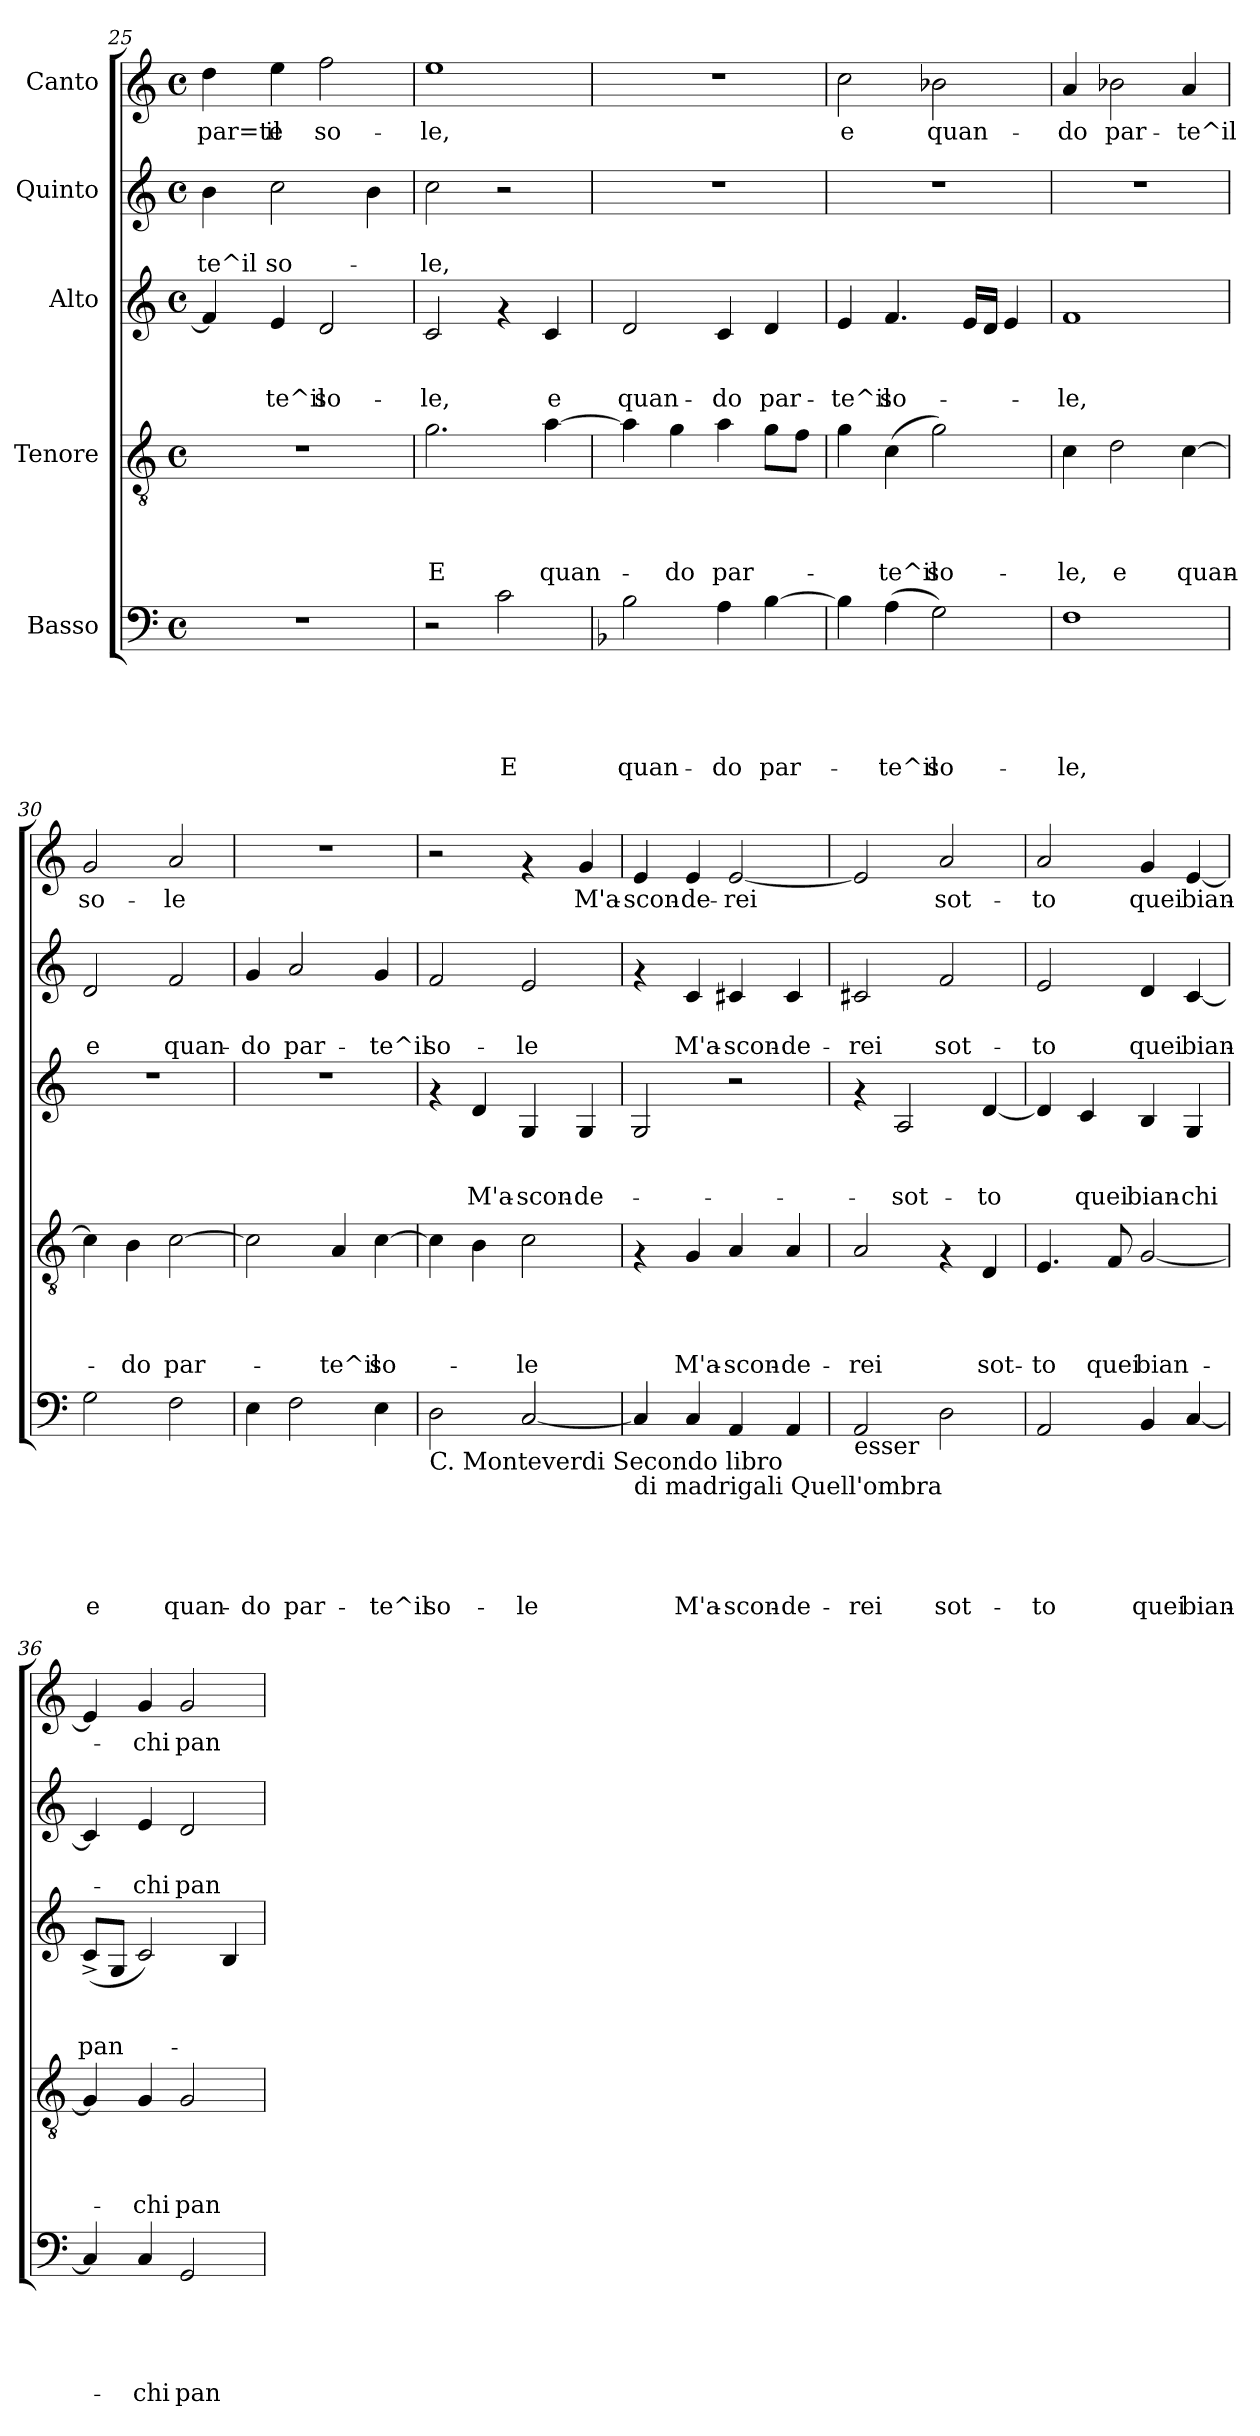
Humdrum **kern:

**kern	**text	**text	**text	**text	**text	**kern	**text	**text	**text	**text	**kern	**text	**text	**text	**kern	**text	**text	**kern	**text
*part5	*part5	*part5	*part5	*part5	*part5	*part4	*part4	*part4	*part4	*part4	*part3	*part3	*part3	*part3	*part2	*part2	*part2	*part1	*part1
*staff5	*staff5	*staff5	*staff5	*staff5	*staff5	*staff4	*staff4	*staff4	*staff4	*staff4	*staff3	*staff3	*staff3	*staff3	*staff2	*staff2	*staff2	*staff1	*staff1
*I"Basso	*	*	*	*	*	*I"Tenore	*	*	*	*	*I"Alto	*	*	*	*I"Quinto	*	*	*I"Canto	*
*clefF4	*	*	*	*	*	*clefGv2	*	*	*	*	*clefG2	*	*	*	*clefG2	*	*	*clefG2	*
*k[]	*	*	*	*	*	*k[]	*	*	*	*	*k[]	*	*	*	*k[]	*	*	*k[]	*
*C:	*	*	*	*	*	*C:	*	*	*	*	*C:	*	*	*	*C:	*	*	*C:	*
*M4/4	*	*	*	*	*	*M4/4	*	*	*	*	*M4/4	*	*	*	*M4/4	*	*	*M4/4	*
*met(c)	*	*	*	*	*	*met(c)	*	*	*	*	*met(c)	*	*	*	*met(c)	*	*	*met(c)	*
=25	=25	=25	=25	=25	=25	=25	=25	=25	=25	=25	=25	=25	=25	=25	=25	=25	=25	=25	=25
!	!	!	!	!	!	!	!	!	!	!	!	!	!	!	!	!	!LO:LY:b	!	!LO:LY:b
1r	.	.	.	.	.	1r	.	.	.	.	4f/]	.	.	.	4b\	.	-te^il	4dd\	par=te
!	!	!	!	!	!	!	!	!	!	!	!	!	!	!LO:LY:b	!	!	!LO:LY:b	!	!LO:LY:b
.	.	.	.	.	.	.	.	.	.	.	4e/	.	.	-te^il	2cc\	.	so-	4ee\	il
!	!	!	!	!	!	!	!	!	!	!	!	!	!	!LO:LY:b	!	!	!	!	!LO:LY:b
.	.	.	.	.	.	.	.	.	.	.	2d/	.	.	so-	.	.	.	2ff\	so-
.	.	.	.	.	.	.	.	.	.	.	.	.	.	.	4b\	.	.	.	.
=26	=26	=26	=26	=26	=26	=26	=26	=26	=26	=26	=26	=26	=26	=26	=26	=26	=26	=26	=26
!	!	!	!	!	!	!	!	!	!	!LO:LY:b	!	!	!	!LO:LY:b	!	!	!LO:LY:b	!	!LO:LY:b
2r	.	.	.	.	.	2.g\	.	.	.	E	2c/	.	.	-le,	2cc\	.	-le,	1ee	-le,
!	!	!	!	!	!LO:LY:b	!	!	!	!	!	!	!	!	!	!	!	!	!	!
2c\	.	.	.	.	E	.	.	.	.	.	4rf	.	.	.	2r	.	.	.	.
!	!	!	!	!	!	!	!	!	!	!LO:LY:b	!	!	!	!LO:LY:b	!	!	!	!	!
.	.	.	.	.	.	[>4a\	.	.	.	quan-	4c/	.	.	e	.	.	.	.	.
=27	=27	=27	=27	=27	=27	=27	=27	=27	=27	=27	=27	=27	=27	=27	=27	=27	=27	=27	=27
*k[b-]	*	*	*	*	*	*	*	*	*	*	*	*	*	*	*	*	*	*	*
*F:	*	*	*	*	*	*	*	*	*	*	*	*	*	*	*	*	*	*	*
!	!	!	!	!	!LO:LY:b	!	!	!	!	!	!	!	!	!LO:LY:b	!	!	!	!	!
2B-\	.	.	.	.	quan-	4a\]	.	.	.	.	2d/	.	.	quan-	1r	.	.	1r	.
!	!	!	!	!	!	!	!	!	!	!LO:LY:b	!	!	!	!	!	!	!	!	!
.	.	.	.	.	.	4g\	.	.	.	-do	.	.	.	.	.	.	.	.	.
!	!	!	!	!	!LO:LY:b	!	!	!	!	!LO:LY:b	!	!	!	!LO:LY:b	!	!	!	!	!
4A\	.	.	.	.	-do	4a\	.	.	.	par-	4c/	.	.	-do	.	.	.	.	.
!	!	!	!	!	!LO:LY:b	!	!	!	!	!	!	!	!	!LO:LY:b	!	!	!	!	!
[>4B-\	.	.	.	.	par-	8g\L	.	.	.	.	4d/	.	.	par-	.	.	.	.	.
.	.	.	.	.	.	8f\J	.	.	.	.	.	.	.	.	.	.	.	.	.
=28	=28	=28	=28	=28	=28	=28	=28	=28	=28	=28	=28	=28	=28	=28	=28	=28	=28	=28	=28
!	!	!	!	!	!	!	!	!	!	!	!	!	!	!LO:LY:b	!	!	!	!	!LO:LY:b
4B-\]	.	.	.	.	.	4g\	.	.	.	.	4e/	.	.	-te^il	1r	.	.	2cc\	e
!	!	!	!	!	!LO:LY:b	!	!	!	!	!LO:LY:b	!	!	!	!LO:LY:b	!	!	!	!	!
(<4A\	.	.	.	.	-te^il	(<4c\	.	.	.	-te^il	4.f/	.	.	so-	.	.	.	.	.
!	!	!	!	!	!LO:LY:b	!	!	!	!	!LO:LY:b	!	!	!	!	!	!	!	!	!LO:LY:b
2G\)	.	.	.	.	so-	2g\)	.	.	.	so-	.	.	.	.	.	.	.	2b-X\	quan-
.	.	.	.	.	.	.	.	.	.	.	16e/LL	.	.	.	.	.	.	.	.
.	.	.	.	.	.	.	.	.	.	.	16d/JJ	.	.	.	.	.	.	.	.
.	.	.	.	.	.	.	.	.	.	.	4e/	.	.	.	.	.	.	.	.
!!LO:PB:g=z
=29	=29	=29	=29	=29	=29	=29	=29	=29	=29	=29	=29	=29	=29	=29	=29	=29	=29	=29	=29
*k[]	*	*	*	*	*	*	*	*	*	*	*	*	*	*	*	*	*	*	*
*C:	*	*	*	*	*	*	*	*	*	*	*	*	*	*	*	*	*	*	*
!	!	!	!	!	!LO:LY:b	!	!	!	!	!LO:LY:b	!	!	!	!LO:LY:b	!	!	!	!	!LO:LY:b
1F	.	.	.	.	-le,	4c\	.	.	.	-le,	1f	.	.	-le,	1r	.	.	4a/	-do
!	!	!	!	!	!	!	!	!	!	!LO:LY:b	!	!	!	!	!	!	!	!	!LO:LY:b
.	.	.	.	.	.	2d\	.	.	.	e	.	.	.	.	.	.	.	2b-X\	par-
!	!	!	!	!	!	!	!	!	!	!LO:LY:b	!	!	!	!	!	!	!	!	!LO:LY:b
.	.	.	.	.	.	[>4c\	.	.	.	quan-	.	.	.	.	.	.	.	4a/	-te^il
=30	=30	=30	=30	=30	=30	=30	=30	=30	=30	=30	=30	=30	=30	=30	=30	=30	=30	=30	=30
!	!	!	!	!	!LO:LY:b	!	!	!	!	!	!	!	!	!	!	!	!LO:LY:b	!	!LO:LY:b
2G\	.	.	.	.	e	4c\]	.	.	.	.	1r	.	.	.	2d/	.	e	2g/	so-
!	!	!	!	!	!	!	!	!	!	!LO:LY:b	!	!	!	!	!	!	!	!	!
.	.	.	.	.	.	4B\	.	.	.	-do	.	.	.	.	.	.	.	.	.
!	!	!	!	!	!LO:LY:b	!	!	!	!	!LO:LY:b	!	!	!	!	!	!	!LO:LY:b	!	!LO:LY:b
2F\	.	.	.	.	quan-	[>2c\	.	.	.	par-	.	.	.	.	2f/	.	quan-	2a/	-le
=31	=31	=31	=31	=31	=31	=31	=31	=31	=31	=31	=31	=31	=31	=31	=31	=31	=31	=31	=31
!	!	!	!	!	!LO:LY:b	!	!	!	!	!	!	!	!	!	!	!	!LO:LY:b	!	!
4E\	.	.	.	.	-do	2c\]	.	.	.	.	1r	.	.	.	4g/	.	-do	1r	.
!	!	!	!	!	!LO:LY:b	!	!	!	!	!	!	!	!	!	!	!	!LO:LY:b	!	!
2F\	.	.	.	.	par-	.	.	.	.	.	.	.	.	.	2a/	.	par-	.	.
!	!	!	!	!	!	!	!	!	!	!LO:LY:b	!	!	!	!	!	!	!	!	!
.	.	.	.	.	.	4A/	.	.	.	-te^il	.	.	.	.	.	.	.	.	.
!	!	!	!	!	!LO:LY:b	!	!	!	!	!LO:LY:b	!	!	!	!	!	!	!LO:LY:b	!	!
4E\	.	.	.	.	-te^il	[>4c\	.	.	.	so-	.	.	.	.	4g/	.	-te^il	.	.
=32	=32	=32	=32	=32	=32	=32	=32	=32	=32	=32	=32	=32	=32	=32	=32	=32	=32	=32	=32
!LO:TX:b:t=C. Monteverdi Secondo libro	!	!	!	!	!	!	!	!	!	!	!	!	!	!	!	!	!	!	!
!	!	!	!	!	!LO:LY:b	!	!	!	!	!	!	!	!	!	!	!	!LO:LY:b	!	!
2D\	.	.	.	.	so-	4c\]	.	.	.	.	4rf	.	.	.	2f/	.	so-	2r	.
!	!	!	!	!	!	!	!	!	!	!	!	!	!	!LO:LY:b	!	!	!	!	!
.	.	.	.	.	.	4B\	.	.	.	.	4d/	.	.	M'a-	.	.	.	.	.
!	!	!	!	!	!LO:LY:b	!	!	!	!	!LO:LY:b	!	!	!	!LO:LY:b	!	!	!LO:LY:b	!	!
[<2C/	.	.	.	.	-le	2c\	.	.	.	-le	4G/	.	.	-scon-	2e/	.	-le	4rf	.
!	!	!	!	!	!	!	!	!	!	!	!	!	!	!LO:LY:b	!	!	!	!	!LO:LY:b
.	.	.	.	.	.	.	.	.	.	.	4G/	.	.	-de-	.	.	.	4g/	M'a-
=33	=33	=33	=33	=33	=33	=33	=33	=33	=33	=33	=33	=33	=33	=33	=33	=33	=33	=33	=33
!LO:TX:b:t=di madrigali Quell'ombra	!	!	!	!	!	!	!	!	!	!	!	!	!	!	!	!	!	!	!
!	!	!	!	!	!	!	!	!	!	!	!	!	!	!	!	!	!	!	!LO:LY:b
4C/]	.	.	.	.	.	4rF	.	.	.	.	2G/	.	.	.	4rf	.	.	4e/	-scon-
!	!	!	!	!	!LO:LY:b	!	!	!	!	!LO:LY:b	!	!	!	!	!	!	!LO:LY:b	!	!LO:LY:b
4C/	.	.	.	.	M'a-	4G/	.	.	.	M'a-	.	.	.	.	4c/	.	M'a-	4e/	-de-
!	!	!	!	!	!LO:LY:b	!	!	!	!	!LO:LY:b	!	!	!	!	!	!	!LO:LY:b	!	!LO:LY:b
4AA/	.	.	.	.	-scon-	4A/	.	.	.	-scon-	2r	.	.	.	4c#X/	.	-scon-	[<2e/	-rei
!	!	!	!	!	!LO:LY:b	!	!	!	!	!LO:LY:b	!	!	!	!	!	!	!LO:LY:b	!	!
4AA/	.	.	.	.	-de-	4A/	.	.	.	-de-	.	.	.	.	4c#/	.	-de-	.	.
=34	=34	=34	=34	=34	=34	=34	=34	=34	=34	=34	=34	=34	=34	=34	=34	=34	=34	=34	=34
!LO:TX:b:t=esser	!	!	!	!	!	!	!	!	!	!	!	!	!	!	!	!	!	!	!
!	!	!	!	!	!LO:LY:b	!	!	!	!	!LO:LY:b	!	!	!	!	!	!	!LO:LY:b	!	!
2AA/	.	.	.	.	-rei	2A/	.	.	.	-rei	4rf	.	.	.	2c#X/	.	-rei	2e/]	.
!	!	!	!	!	!	!	!	!	!	!	!	!	!	!LO:LY:b	!	!	!	!	!
.	.	.	.	.	.	.	.	.	.	.	2A/	.	.	-sot-	.	.	.	.	.
!	!	!	!	!	!LO:LY:b	!	!	!	!	!	!	!	!	!	!	!	!LO:LY:b	!	!LO:LY:b
2D\	.	.	.	.	sot-	4rF	.	.	.	.	.	.	.	.	2f/	.	sot-	2a/	sot-
!	!	!	!	!	!	!	!	!	!	!LO:LY:b	!	!	!	!LO:LY:b	!	!	!	!	!
.	.	.	.	.	.	4D/	.	.	.	sot-	[>4d/	.	.	-to	.	.	.	.	.
!!LO:PB:g=z
=35	=35	=35	=35	=35	=35	=35	=35	=35	=35	=35	=35	=35	=35	=35	=35	=35	=35	=35	=35
!	!	!	!	!	!LO:LY:b	!	!	!	!	!LO:LY:b	!	!	!	!	!	!	!LO:LY:b	!	!LO:LY:b
2AA/	.	.	.	.	-to	4.E/	.	.	.	-to	4d/]	.	.	.	2e/	.	-to	2a/	-to
!	!	!	!	!	!	!	!	!	!	!	!	!	!	!LO:LY:b	!	!	!	!	!
.	.	.	.	.	.	.	.	.	.	.	4c/	.	.	quei	.	.	.	.	.
!	!	!	!	!	!	!	!	!	!	!LO:LY:b	!	!	!	!	!	!	!	!	!
.	.	.	.	.	.	8F/	.	.	.	quei	.	.	.	.	.	.	.	.	.
!	!	!	!	!	!LO:LY:b	!	!	!	!	!LO:LY:b	!	!	!	!LO:LY:b	!	!	!LO:LY:b	!	!LO:LY:b
4BB/	.	.	.	.	quei	[<2G/	.	.	.	bian-	4B/	.	.	bian-	4d/	.	quei	4g/	quei
!	!	!	!	!	!LO:LY:b	!	!	!	!	!	!	!	!	!LO:LY:b	!	!	!LO:LY:b	!	!LO:LY:b
[<4C/	.	.	.	.	bian-	.	.	.	.	.	4G/	.	.	-chi	[<4c/	.	bian-	[<4e/	bian-
=36	=36	=36	=36	=36	=36	=36	=36	=36	=36	=36	=36	=36	=36	=36	=36	=36	=36	=36	=36
!	!	!	!	!	!	!	!	!	!	!	!	!	!	!LO:LY:b	!	!	!	!	!
4C/]	.	.	.	.	.	4G/]	.	.	.	.	(<8c^</L	.	.	pan-	4c/]	.	.	4e/]	.
.	.	.	.	.	.	.	.	.	.	.	8G/J	.	.	.	.	.	.	.	.
!	!	!	!	!	!LO:LY:b	!	!	!	!	!LO:LY:b	!	!	!	!	!	!	!LO:LY:b	!	!LO:LY:b
4C/	.	.	.	.	-chi	4G/	.	.	.	-chi	2c/)	.	.	.	4e/	.	-chi	4g/	-chi
!	!	!	!	!	!LO:LY:b	!	!	!	!	!LO:LY:b	!	!	!	!	!	!	!LO:LY:b	!	!LO:LY:b
2GG/	.	.	.	.	pan-	2G/	.	.	.	pan-	.	.	.	.	2d/	.	pan-	2g/	pan-
.	.	.	.	.	.	.	.	.	.	.	4B/	.	.	.	.	.	.	.	.
=	=	=	=	=	=	=	=	=	=	=	=	=	=	=	=	=	=	=	=
*-	*-	*-	*-	*-	*-	*-	*-	*-	*-	*-	*-	*-	*-	*-	*-	*-	*-	*-	*-
